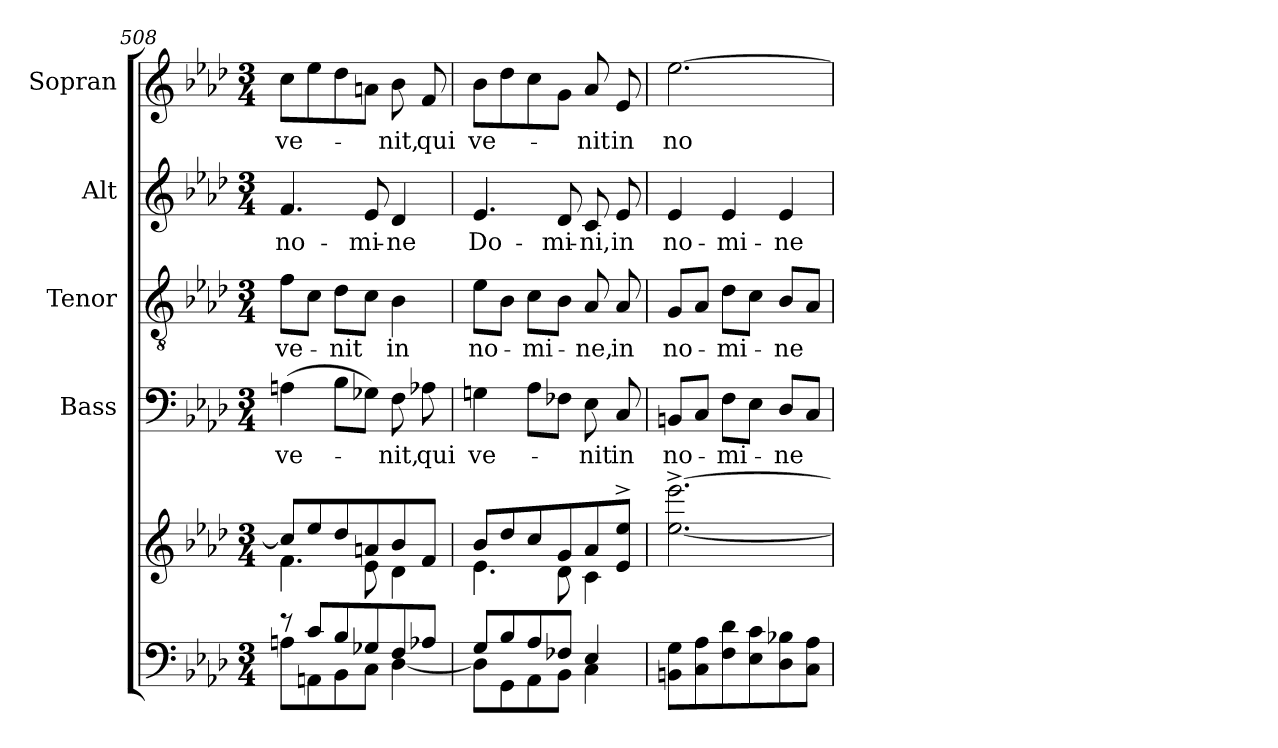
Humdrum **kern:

**kern	**kern	**kern	**text	**kern	**text	**kern	**text	**kern	**text
*part5	*part5	*part4	*part4	*part3	*part3	*part2	*part2	*part1	*part1
*staff6	*staff5	*staff4	*staff4	*staff3	*staff3	*staff2	*staff2	*staff1	*staff1
*	*	*I"Bass	*	*I"Tenor	*	*I"Alt	*	*I"Sopran	*
*	*	*I'B.	*	*I'T.	*	*I'A.	*	*I'S.	*
*clefF4	*clefG2	*clefF4	*	*clefGv2	*	*clefG2	*	*clefG2	*
*k[b-e-a-d-]	*k[b-e-a-d-]	*k[b-e-a-d-]	*	*k[b-e-a-d-]	*	*k[b-e-a-d-]	*	*k[b-e-a-d-]	*
*A-:	*A-:	*A-:	*	*A-:	*	*A-:	*	*A-:	*
*M3/4	*M3/4	*M3/4	*	*M3/4	*	*M3/4	*	*M3/4	*
=508	=508	=508	=508	=508	=508	=508	=508	=508	=508
*^	*^	*	*	*	*	*	*	*	*
!	!	!	!	!	!LO:LY:b	!	!LO:LY:b	!	!LO:LY:b	!	!LO:LY:b
8re	8An\L	8cc/L]	4.f\	(>4An\	ve-	8f\L	ve-	4.f/	no-	8cc\L	ve-
8c/L	8AAn\	8ee-/	.	.	.	8c\J	.	.	.	8ee-\	.
!	!	!	!	!	!	!	!LO:LY:b	!	!	!	!
8B-/	8BB-\	8dd-/	.	8B-\L	.	8d-\L	-nit	.	.	8dd-\	.
!	!	!	!	!	!	!	!	!	!LO:LY:b	!	!
8G-X/	8C\J	8an/	8e-\	8G-X\J)	.	8c\J	.	8e-/	-mi-	8an\J	.
!	!	!	!	!	!LO:LY:b	!	!LO:LY:b	!	!LO:LY:b	!	!LO:LY:b
8F/	[<4D-\	8b-/	4d-\	8F\	-nit,	4B-\	in	4d-/	-ne	8b-\	-nit,
!	!	!	!	!	!LO:LY:b	!	!	!	!	!	!LO:LY:b
8A-X/J	.	8f/J	.	8A-X\	qui	.	.	.	.	8f/	qui
=509	=509	=509	=509	=509	=509	=509	=509	=509	=509	=509	=509
!	!	!	!	!	!LO:LY:b	!	!LO:LY:b	!	!LO:LY:b	!	!LO:LY:b
8G/L	8D-\L]	8b-/L	4.e-\	4Gn\	ve-	8e-\L	no-	4.e-/	Do-	8b-\L	ve-
8B-/	8GG\	8dd-/	.	.	.	8B-\J	.	.	.	8dd-\	.
!	!	!	!	!	!	!	!LO:LY:b	!	!	!	!
8A-/	8AA-\	8cc/	.	8A-\L	.	8c\L	-mi-	.	.	8cc\	.
!	!	!	!	!	!	!	!	!	!LO:LY:b	!	!
8F-X/J	8BB-\J	8g/	8d-\	8F-X\J	.	8B-\J	.	8d-/	-mi-	8g\J	.
!	!	!	!	!	!LO:LY:b	!	!LO:LY:b	!	!LO:LY:b	!	!LO:LY:b
4E-/	4C\	8a-/	4c\	8E-\	-nit	8A-/	-ne,	8c/	-ni,	8a-/	-nit
!	!	!	!	!	!LO:LY:b	!	!LO:LY:b	!	!LO:LY:b	!	!LO:LY:b
.	.	8e-/^> 8ee-/^>J	.	8C/	in	8A-/	in	8e-/	in	8e-/	in
*v	*v	*	*	*	*	*	*	*	*	*	*
*	*v	*v	*	*	*	*	*	*	*	*
=510	=510	=510	=510	=510	=510	=510	=510	=510	=510
!	!	!	!LO:LY:b	!	!LO:LY:b	!	!LO:LY:b	!	!LO:LY:b
8BBn\ 8G\L	[2.ee-\^> [2.eee-\^>	8BBn/L	no-	8G/L	no-	4e-/	no-	[2.ee-\	no-
8C\ 8A-\	.	8C/J	.	8A-/J	.	.	.	.	.
!	!	!	!LO:LY:b	!	!LO:LY:b	!	!LO:LY:b	!	!
8F\ 8d-\	.	8F\L	-mi-	8d-\L	-mi-	4e-/	-mi-	.	.
8E-\ 8c\	.	8E-\J	.	8c\J	.	.	.	.	.
!	!	!	!LO:LY:b	!	!LO:LY:b	!	!LO:LY:b	!	!
8D-\ 8B-X\	.	8D-/L	-ne	8B-/L	-ne	4e-/	-ne	.	.
8C\ 8A-\J	.	8C/J	.	8A-/J	.	.	.	.	.
=	=	=	=	=	=	=	=	=	=
*-	*-	*-	*-	*-	*-	*-	*-	*-	*-
